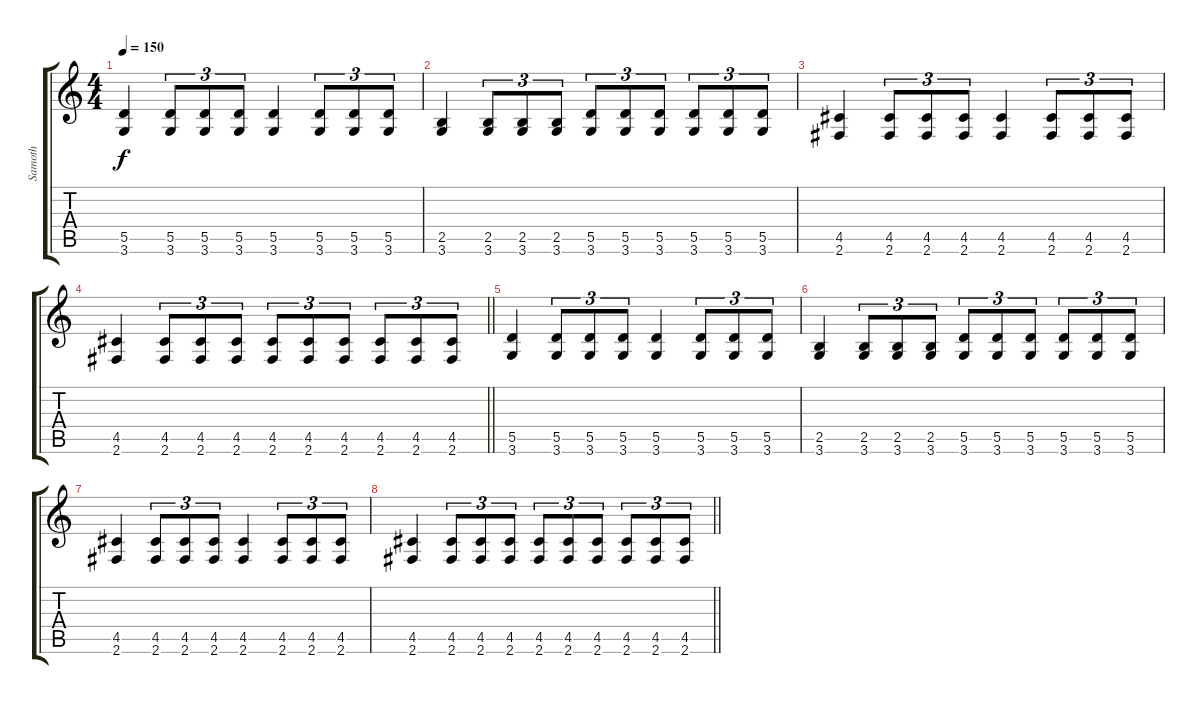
\track ("Samoth" "Samoth") {instrument overdrivenguitar}
\staff {score tabs}
\tuning (E4 B3 G3 D3 A2 E2) {hide}
\ts (4 4)
\section ("" "")
\tempo 150
\clef g2
\ks c
(5.5 3.6).4{dy f} (5.5 3.6).8{tu (3 2)} (5.5 3.6).8{tu (3 2)} (5.5 3.6).8{tu (3 2)} (5.5 3.6).4 (5.5 3.6).8{tu (3 2)} (5.5 3.6).8{tu (3 2)} (5.5 3.6).8{tu (3 2)} |
(2.5 3.6).4 (2.5 3.6).8{tu (3 2)} (2.5 3.6).8{tu (3 2)} (2.5 3.6).8{tu (3 2)} (5.5 3.6).8{tu (3 2)} (5.5 3.6).8{tu (3 2)} (5.5 3.6).8{tu (3 2)} (5.5 3.6).8{tu (3 2)} (5.5 3.6).8{tu (3 2)} (5.5 3.6).8{tu (3 2)} |
(4.5 2.6).4 (4.5 2.6).8{tu (3 2)} (4.5 2.6).8{tu (3 2)} (4.5 2.6).8{tu (3 2)} (4.5 2.6).4 (4.5 2.6).8{tu (3 2)} (4.5 2.6).8{tu (3 2)} (4.5 2.6).8{tu (3 2)} |
\barLineRight lightlight
(4.5 2.6).4 (4.5 2.6).8{tu (3 2)} (4.5 2.6).8{tu (3 2)} (4.5 2.6).8{tu (3 2)} (4.5 2.6).8{tu (3 2)} (4.5 2.6).8{tu (3 2)} (4.5 2.6).8{tu (3 2)} (4.5 2.6).8{tu (3 2)} (4.5 2.6).8{tu (3 2)} (4.5 2.6).8{tu (3 2)} |
(5.5 3.6).4 (5.5 3.6).8{tu (3 2)} (5.5 3.6).8{tu (3 2)} (5.5 3.6).8{tu (3 2)} (5.5 3.6).4 (5.5 3.6).8{tu (3 2)} (5.5 3.6).8{tu (3 2)} (5.5 3.6).8{tu (3 2)} |
(2.5 3.6).4 (2.5 3.6).8{tu (3 2)} (2.5 3.6).8{tu (3 2)} (2.5 3.6).8{tu (3 2)} (5.5 3.6).8{tu (3 2)} (5.5 3.6).8{tu (3 2)} (5.5 3.6).8{tu (3 2)} (5.5 3.6).8{tu (3 2)} (5.5 3.6).8{tu (3 2)} (5.5 3.6).8{tu (3 2)} |
(4.5 2.6).4 (4.5 2.6).8{tu (3 2)} (4.5 2.6).8{tu (3 2)} (4.5 2.6).8{tu (3 2)} (4.5 2.6).4 (4.5 2.6).8{tu (3 2)} (4.5 2.6).8{tu (3 2)} (4.5 2.6).8{tu (3 2)} |
\barLineRight lightlight
(4.5 2.6).4 (4.5 2.6).8{tu (3 2)} (4.5 2.6).8{tu (3 2)} (4.5 2.6).8{tu (3 2)} (4.5 2.6).8{tu (3 2)} (4.5 2.6).8{tu (3 2)} (4.5 2.6).8{tu (3 2)} (4.5 2.6).8{tu (3 2)} (4.5 2.6).8{tu (3 2)} (4.5 2.6).8{tu (3 2)}
